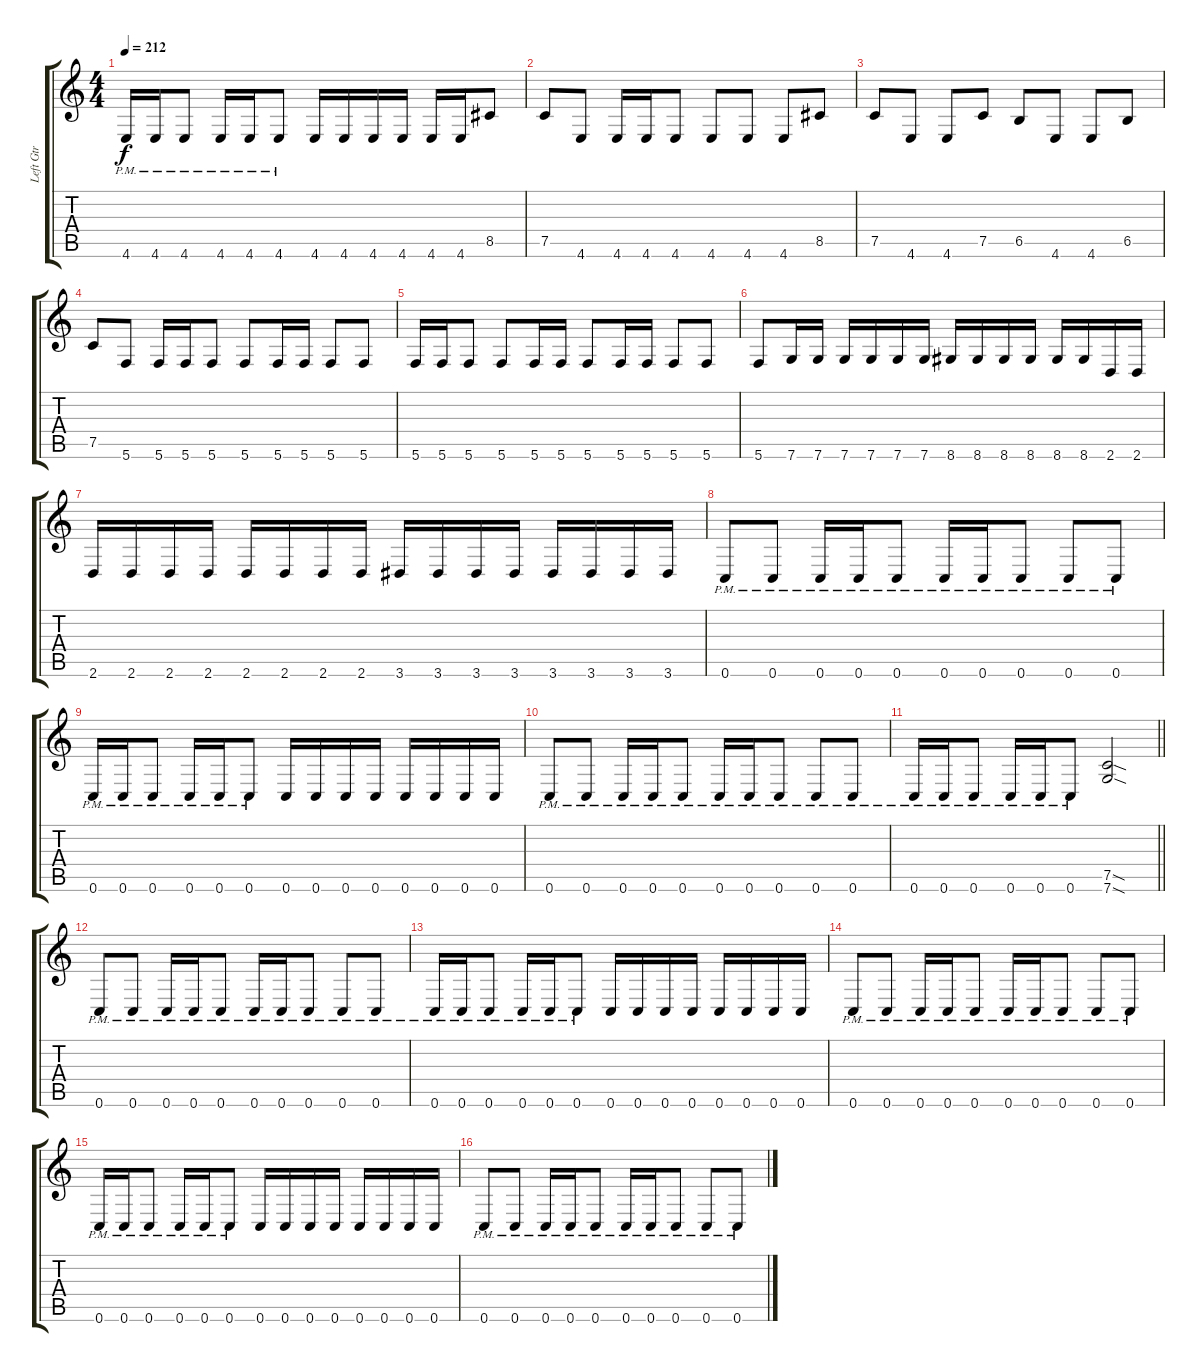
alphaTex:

\track ("Left Gtr" "Left Gtr") {instrument distortionguitar}
\staff {score tabs}
\tuning (C4 G3 Eb3 Bb2 F2 C2) {hide}
\ts (4 4)
\tempo 212
\clef g2
\ks c
4.6{pm}.16{dy f} 4.6{pm}.16 4.6{pm}.8 4.6{pm}.16 4.6{pm}.16 4.6{pm}.8 4.6.16 4.6.16 4.6.16 4.6.16 4.6.16 4.6.16 8.5.8 |
7.5.8 4.6.8 4.6.16 4.6.16 4.6.8 4.6.8 4.6.8 4.6.8 8.5.8 |
7.5.8 4.6.8 4.6.8 7.5.8 6.5.8 4.6.8 4.6.8 6.5.8 |
7.5.8 5.6.8 5.6.16 5.6.16 5.6.8 5.6.8 5.6.16 5.6.16 5.6.8 5.6.8 |
5.6.16 5.6.16 5.6.8 5.6.8 5.6.16 5.6.16 5.6.8 5.6.16 5.6.16 5.6.8 5.6.8 |
5.6.8 7.6.16 7.6.16 7.6.16 7.6.16 7.6.16 7.6.16 8.6.16 8.6.16 8.6.16 8.6.16 8.6.16 8.6.16 2.6.16 2.6.16 |
2.6.16 2.6.16 2.6.16 2.6.16 2.6.16 2.6.16 2.6.16 2.6.16 3.6.16 3.6.16 3.6.16 3.6.16 3.6.16 3.6.16 3.6.16 3.6.16 |
0.6{pm}.8 0.6{pm}.8 0.6{pm}.16 0.6{pm}.16 0.6{pm}.8 0.6{pm}.16 0.6{pm}.16 0.6{pm}.8 0.6{pm}.8 0.6{pm}.8 |
0.6{pm}.16 0.6{pm}.16 0.6{pm}.8 0.6{pm}.16 0.6{pm}.16 0.6{pm}.8 0.6.16 0.6.16 0.6.16 0.6.16 0.6.16 0.6.16 0.6.16 0.6.16 |
0.6{pm}.8 0.6{pm}.8 0.6{pm}.16 0.6{pm}.16 0.6{pm}.8 0.6{pm}.16 0.6{pm}.16 0.6{pm}.8 0.6{pm}.8 0.6{pm}.8 |
\barLineRight lightlight
0.6{pm}.16 0.6{pm}.16 0.6{pm}.8 0.6{pm}.16 0.6{pm}.16 0.6{pm}.8 (7.5{sod} 7.6{sod}).2 |
0.6{pm}.8 0.6{pm}.8 0.6{pm}.16 0.6{pm}.16 0.6{pm}.8 0.6{pm}.16 0.6{pm}.16 0.6{pm}.8 0.6{pm}.8 0.6{pm}.8 |
0.6{pm}.16 0.6{pm}.16 0.6{pm}.8 0.6{pm}.16 0.6{pm}.16 0.6{pm}.8 0.6.16 0.6.16 0.6.16 0.6.16 0.6.16 0.6.16 0.6.16 0.6.16 |
0.6{pm}.8 0.6{pm}.8 0.6{pm}.16 0.6{pm}.16 0.6{pm}.8 0.6{pm}.16 0.6{pm}.16 0.6{pm}.8 0.6{pm}.8 0.6{pm}.8 |
0.6{pm}.16 0.6{pm}.16 0.6{pm}.8 0.6{pm}.16 0.6{pm}.16 0.6{pm}.8 0.6.16 0.6.16 0.6.16 0.6.16 0.6.16 0.6.16 0.6.16 0.6.16 |
0.6{pm}.8 0.6{pm}.8 0.6{pm}.16 0.6{pm}.16 0.6{pm}.8 0.6{pm}.16 0.6{pm}.16 0.6{pm}.8 0.6{pm}.8 0.6{pm}.8
